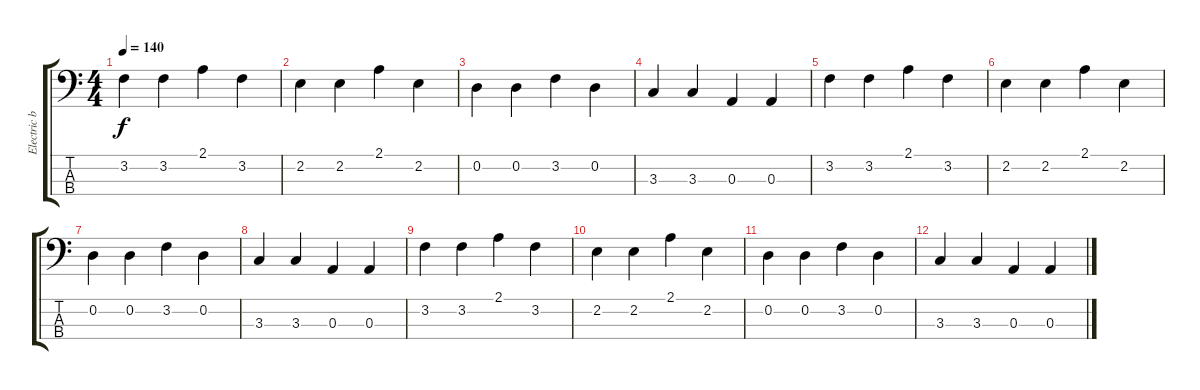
\track ("Electric bass" "Electric b") {instrument electricbasspick}
\staff {score tabs}
\tuning (G2 D2 A1 E1) {hide}
\ts (4 4)
\tempo 140
\clef f4
\ks c
3.2.4{dy f} 3.2.4 2.1.4 3.2.4 |
2.2.4 2.2.4 2.1.4 2.2.4 |
0.2.4 0.2.4 3.2.4 0.2.4 |
3.3.4 3.3.4 0.3.4 0.3.4 |
3.2.4 3.2.4 2.1.4 3.2.4 |
2.2.4 2.2.4 2.1.4 2.2.4 |
0.2.4 0.2.4 3.2.4 0.2.4 |
3.3.4 3.3.4 0.3.4 0.3.4 |
3.2.4 3.2.4 2.1.4 3.2.4 |
2.2.4 2.2.4 2.1.4 2.2.4 |
0.2.4 0.2.4 3.2.4 0.2.4 |
3.3.4 3.3.4 0.3.4 0.3.4
